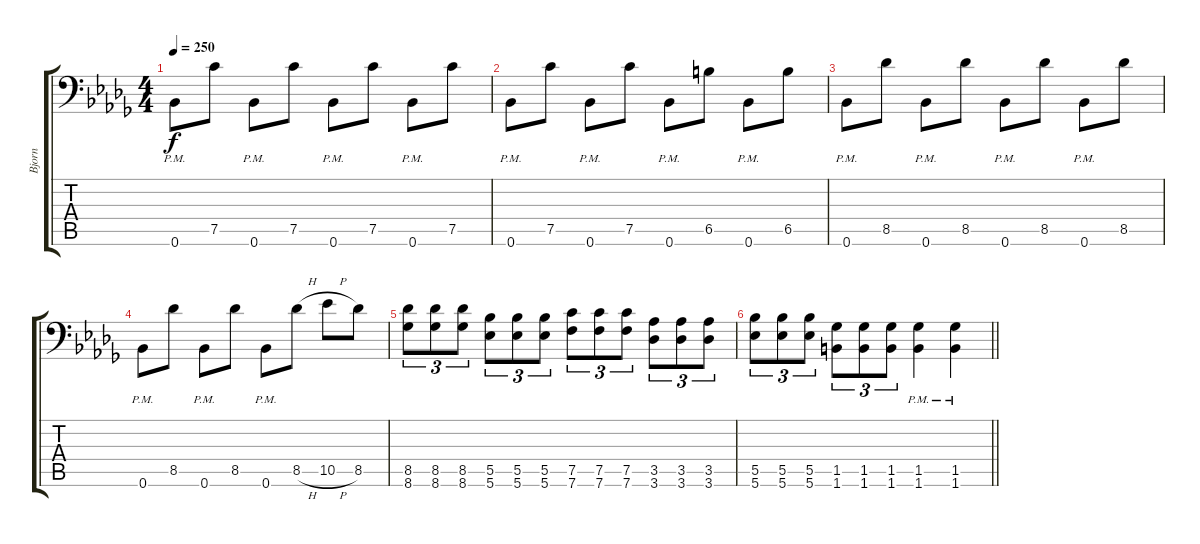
\track ("Bjorn" "Bjorn") {instrument distortionguitar}
\staff {score tabs}
\tuning (C4 G3 Eb3 Bb2 F2 Bb1) {hide}
\ts (4 4)
\tempo 250
\clef f4
\ks bbminor
0.6{pm}.8{dy f} 7.5.8 0.6{pm}.8 7.5.8 0.6{pm}.8 7.5.8 0.6{pm}.8 7.5.8 |
0.6{pm}.8 7.5.8 0.6{pm}.8 7.5.8 0.6{pm}.8 6.5.8 0.6{pm}.8 6.5.8 |
0.6{pm}.8 8.5.8 0.6{pm}.8 8.5.8 0.6{pm}.8 8.5.8 0.6{pm}.8 8.5.8 |
0.6{pm}.8 8.5.8 0.6{pm}.8 8.5.8 0.6{pm}.8 8.5{h}.8 10.5{h}.8 8.5.8 |
(8.5 8.6).8{tu (3 2)} (8.5 8.6).8{tu (3 2)} (8.5 8.6).8{tu (3 2)} (5.5 5.6).8{tu (3 2)} (5.5 5.6).8{tu (3 2)} (5.5 5.6).8{tu (3 2)} (7.5 7.6).8{tu (3 2)} (7.5 7.6).8{tu (3 2)} (7.5 7.6).8{tu (3 2)} (3.5 3.6).8{tu (3 2)} (3.5 3.6).8{tu (3 2)} (3.5 3.6).8{tu (3 2)} |
\barLineRight lightlight
(5.5 5.6).8{tu (3 2)} (5.5 5.6).8{tu (3 2)} (5.5 5.6).8{tu (3 2)} (1.5 1.6).8{tu (3 2)} (1.5 1.6).8{tu (3 2)} (1.5 1.6).8{tu (3 2)} (1.5{pm} 1.6{pm}).4 (1.5{pm} 1.6{pm}).4
